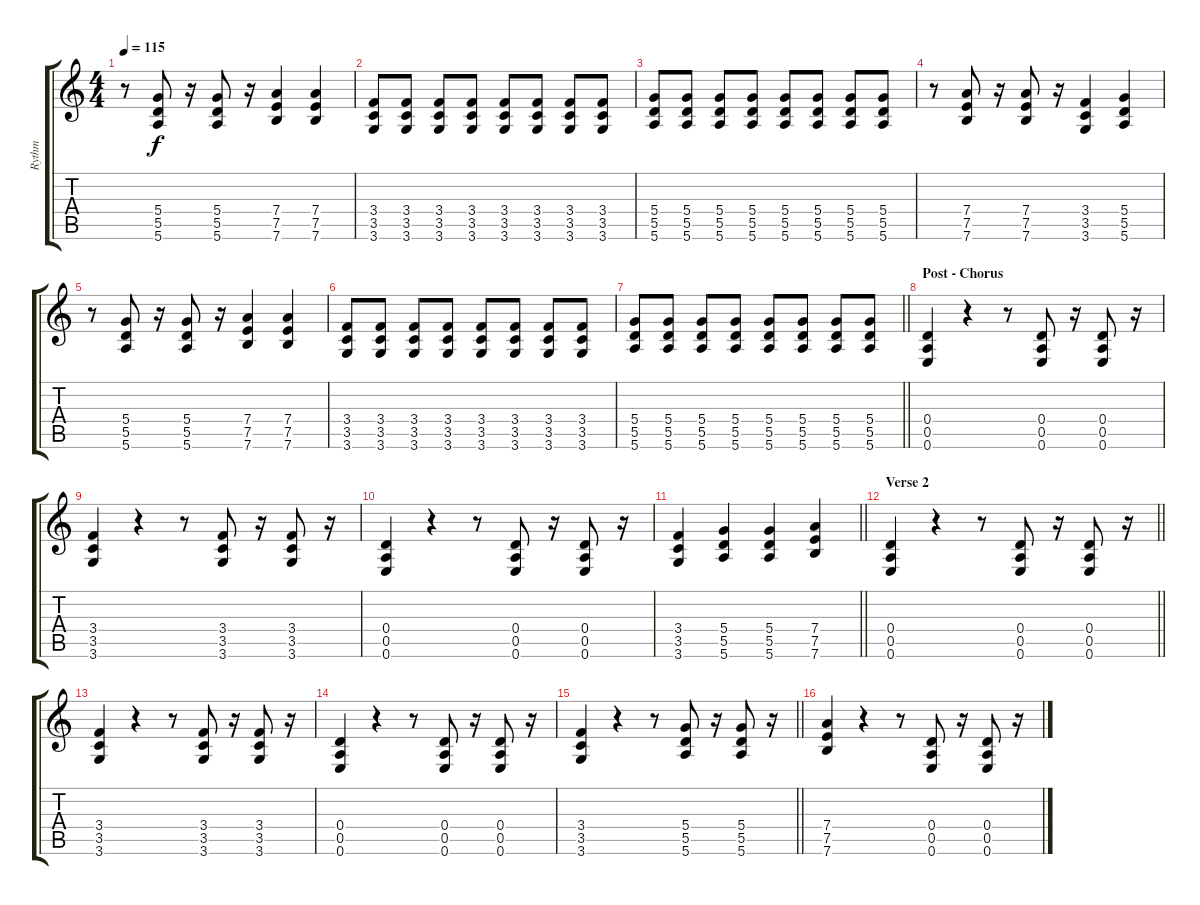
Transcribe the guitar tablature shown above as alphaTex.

\track ("Rythm" "Rythm") {instrument distortionguitar}
\staff {score tabs}
\tuning (E4 B3 G3 D3 A2 E2) {hide}
\ts (4 4)
\tempo 115
\clef g2
\ks c
r.8{dy f} (5.4 5.5 5.6).8 r.16 (5.4 5.5 5.6).8 r.16 (7.4 7.5 7.6).4 (7.4 7.5 7.6).4 |
(3.4 3.5 3.6).8 (3.4 3.5 3.6).8 (3.4 3.5 3.6).8 (3.4 3.5 3.6).8 (3.4 3.5 3.6).8 (3.4 3.5 3.6).8 (3.4 3.5 3.6).8 (3.4 3.5 3.6).8 |
(5.4 5.5 5.6).8 (5.4 5.5 5.6).8 (5.4 5.5 5.6).8 (5.4 5.5 5.6).8 (5.4 5.5 5.6).8 (5.4 5.5 5.6).8 (5.4 5.5 5.6).8 (5.4 5.5 5.6).8 |
r.8 (7.4 7.5 7.6).8 r.16 (7.4 7.5 7.6).8 r.16 (3.4 3.5 3.6).4 (5.4 5.5 5.6).4 |
r.8 (5.4 5.5 5.6).8 r.16 (5.4 5.5 5.6).8 r.16 (7.4 7.5 7.6).4 (7.4 7.5 7.6).4 |
(3.4 3.5 3.6).8 (3.4 3.5 3.6).8 (3.4 3.5 3.6).8 (3.4 3.5 3.6).8 (3.4 3.5 3.6).8 (3.4 3.5 3.6).8 (3.4 3.5 3.6).8 (3.4 3.5 3.6).8 |
\barLineRight lightlight
(5.4 5.5 5.6).8 (5.4 5.5 5.6).8 (5.4 5.5 5.6).8 (5.4 5.5 5.6).8 (5.4 5.5 5.6).8 (5.4 5.5 5.6).8 (5.4 5.5 5.6).8 (5.4 5.5 5.6).8 |
\section ("" "Post - Chorus")
(0.4 0.5 0.6).4 r.4 r.8 (0.4 0.5 0.6).8 r.16 (0.4 0.5 0.6).8 r.16 |
(3.4 3.5 3.6).4 r.4 r.8 (3.4 3.5 3.6).8 r.16 (3.4 3.5 3.6).8 r.16 |
(0.4 0.5 0.6).4 r.4 r.8 (0.4 0.5 0.6).8 r.16 (0.4 0.5 0.6).8 r.16 |
\barLineRight lightlight
(3.4 3.5 3.6).4 (5.4 5.5 5.6).4 (5.4 5.5 5.6).4 (7.4 7.5 7.6).4 |
\section ("" "Verse 2")
\barLineRight lightlight
(0.4 0.5 0.6).4 r.4 r.8 (0.4 0.5 0.6).8 r.16 (0.4 0.5 0.6).8 r.16 |
(3.4 3.5 3.6).4 r.4 r.8 (3.4 3.5 3.6).8 r.16 (3.4 3.5 3.6).8 r.16 |
(0.4 0.5 0.6).4 r.4 r.8 (0.4 0.5 0.6).8 r.16 (0.4 0.5 0.6).8 r.16 |
\barLineRight lightlight
(3.4 3.5 3.6).4 r.4 r.8 (5.4 5.5 5.6).8 r.16 (5.4 5.5 5.6).8 r.16 |
(7.4 7.5 7.6).4 r.4 r.8 (0.4 0.5 0.6).8 r.16 (0.4 0.5 0.6).8 r.16
